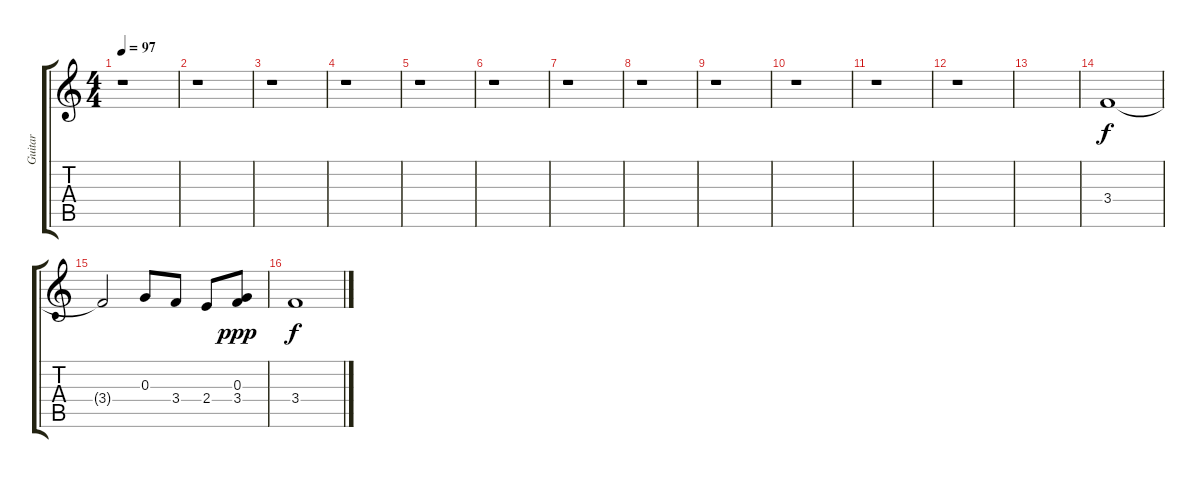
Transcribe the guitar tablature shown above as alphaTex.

\track ("Guitar" "Guitar") {instrument electricguitarclean}
\staff {score tabs}
\tuning (E4 B3 G3 D3 A2 E2) {hide}
\ts (4 4)
\tempo 97
\clef g2
\ks c
r.1{dy f} |
r.1 |
r.1 |
r.1 |
r.1 |
r.1 |
r.1 |
r.1 |
r.1 |
r.1 |
r.1 |
r.1 |
|
3.4.1 |
3.4{t}.2 0.3.8 3.4.8 2.4.8 (0.3 3.4).8{dy ppp} |
3.4.1{dy f}
